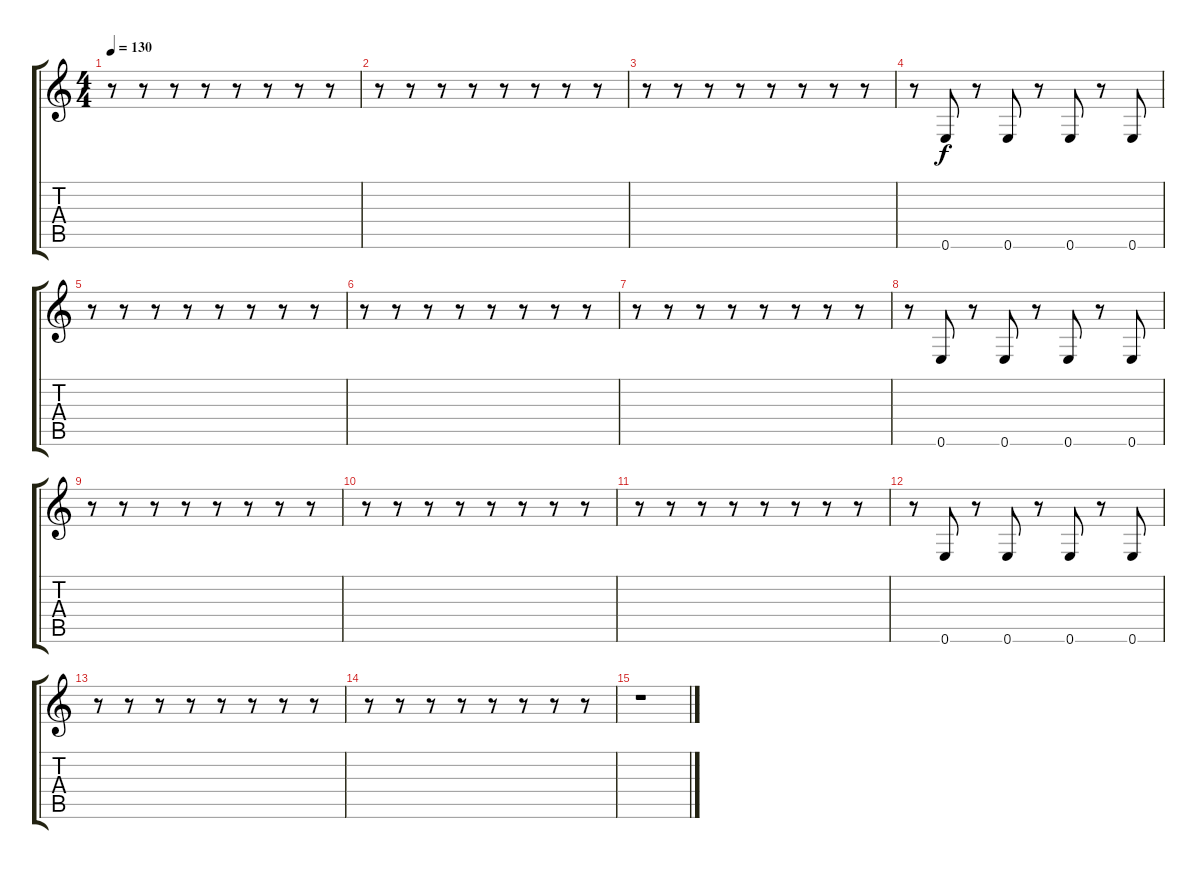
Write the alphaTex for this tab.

\track "" {instrument synthbass1}
\staff {score tabs}
\tuning (E4 B3 G3 D3 A2 E2) {hide}
\ts (4 4)
\tempo 130
\clef g2
\ks c
r.8{dy f} r.8 r.8 r.8 r.8 r.8 r.8 r.8 |
r.8 r.8 r.8 r.8 r.8 r.8 r.8 r.8 |
r.8 r.8 r.8 r.8 r.8 r.8 r.8 r.8 |
r.8 0.6.8 r.8 0.6.8 r.8 0.6.8 r.8 0.6.8 |
r.8 r.8 r.8 r.8 r.8 r.8 r.8 r.8 |
r.8 r.8 r.8 r.8 r.8 r.8 r.8 r.8 |
r.8 r.8 r.8 r.8 r.8 r.8 r.8 r.8 |
r.8 0.6.8 r.8 0.6.8 r.8 0.6.8 r.8 0.6.8 |
r.8 r.8 r.8 r.8 r.8 r.8 r.8 r.8 |
r.8 r.8 r.8 r.8 r.8 r.8 r.8 r.8 |
r.8 r.8 r.8 r.8 r.8 r.8 r.8 r.8 |
r.8 0.6.8 r.8 0.6.8 r.8 0.6.8 r.8 0.6.8 |
r.8 r.8 r.8 r.8 r.8 r.8 r.8 r.8 |
r.8 r.8 r.8 r.8 r.8 r.8 r.8 r.8 |
r.1
